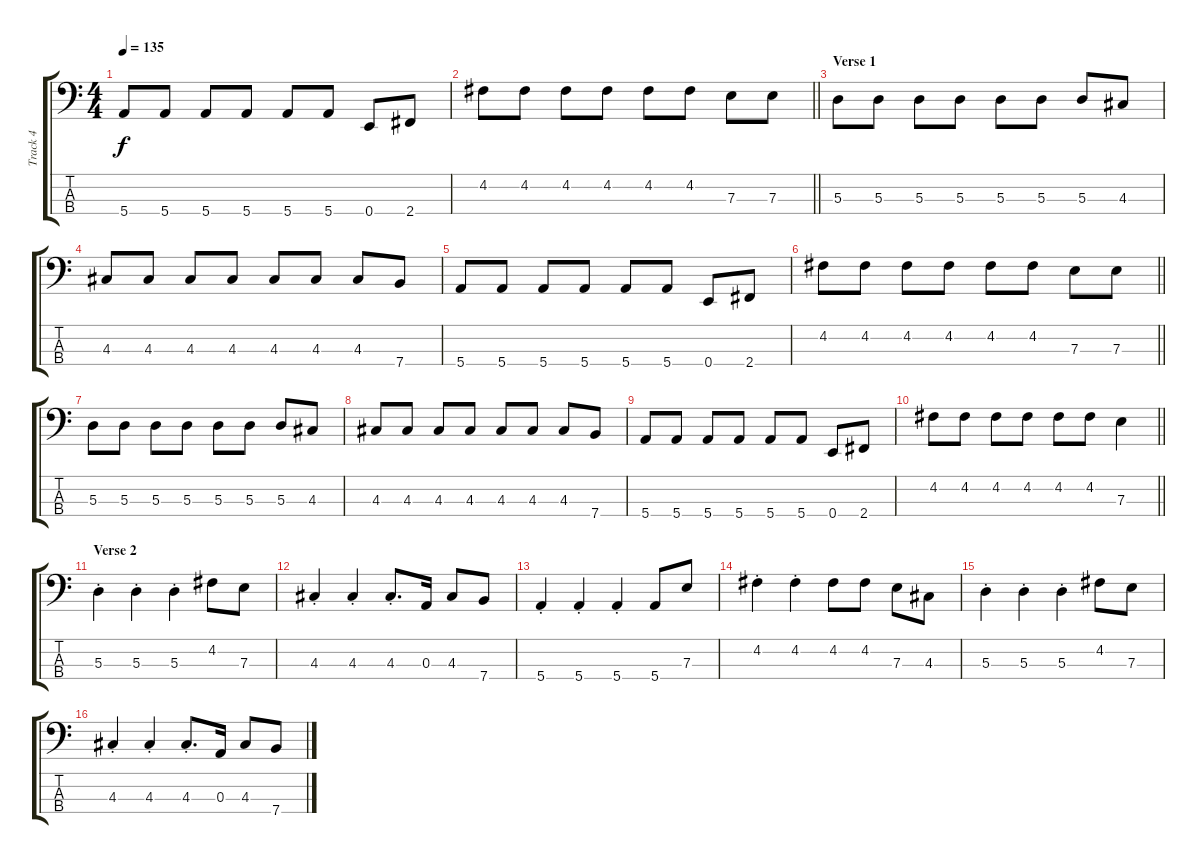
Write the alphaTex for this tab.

\track ("Track 4" "Track 4") {instrument electricbassfinger}
\staff {score tabs}
\tuning (G2 D2 A1 E1) {hide}
\ts (4 4)
\tempo 135
\clef f4
\ks c
5.4.8{dy f} 5.4.8 5.4.8 5.4.8 5.4.8 5.4.8 0.4.8 2.4.8 |
\barLineRight lightlight
4.2.8 4.2.8 4.2.8 4.2.8 4.2.8 4.2.8 7.3.8 7.3.8 |
\section ("" "Verse 1")
5.3.8 5.3.8 5.3.8 5.3.8 5.3.8 5.3.8 5.3.8 4.3.8 |
4.3.8 4.3.8 4.3.8 4.3.8 4.3.8 4.3.8 4.3.8 7.4.8 |
5.4.8 5.4.8 5.4.8 5.4.8 5.4.8 5.4.8 0.4.8 2.4.8 |
\barLineRight lightlight
4.2.8 4.2.8 4.2.8 4.2.8 4.2.8 4.2.8 7.3.8 7.3.8 |
5.3.8 5.3.8 5.3.8 5.3.8 5.3.8 5.3.8 5.3.8 4.3.8 |
4.3.8 4.3.8 4.3.8 4.3.8 4.3.8 4.3.8 4.3.8 7.4.8 |
5.4.8 5.4.8 5.4.8 5.4.8 5.4.8 5.4.8 0.4.8 2.4.8 |
\barLineRight lightlight
4.2.8 4.2.8 4.2.8 4.2.8 4.2.8 4.2.8 7.3.4 |
\section ("" "Verse 2")
5.3{st}.4 5.3{st}.4 5.3{st}.4 4.2.8 7.3.8 |
4.3{st}.4 4.3{st}.4 4.3{st}.8{d} 0.3.16 4.3.8 7.4.8 |
5.4{st}.4 5.4{st}.4 5.4{st}.4 5.4.8 7.3.8 |
4.2{st}.4 4.2{st}.4 4.2.8 4.2.8 7.3.8 4.3.8 |
5.3{st}.4 5.3{st}.4 5.3{st}.4 4.2.8 7.3.8 |
4.3{st}.4 4.3{st}.4 4.3{st}.8{d} 0.3.16 4.3.8 7.4.8
